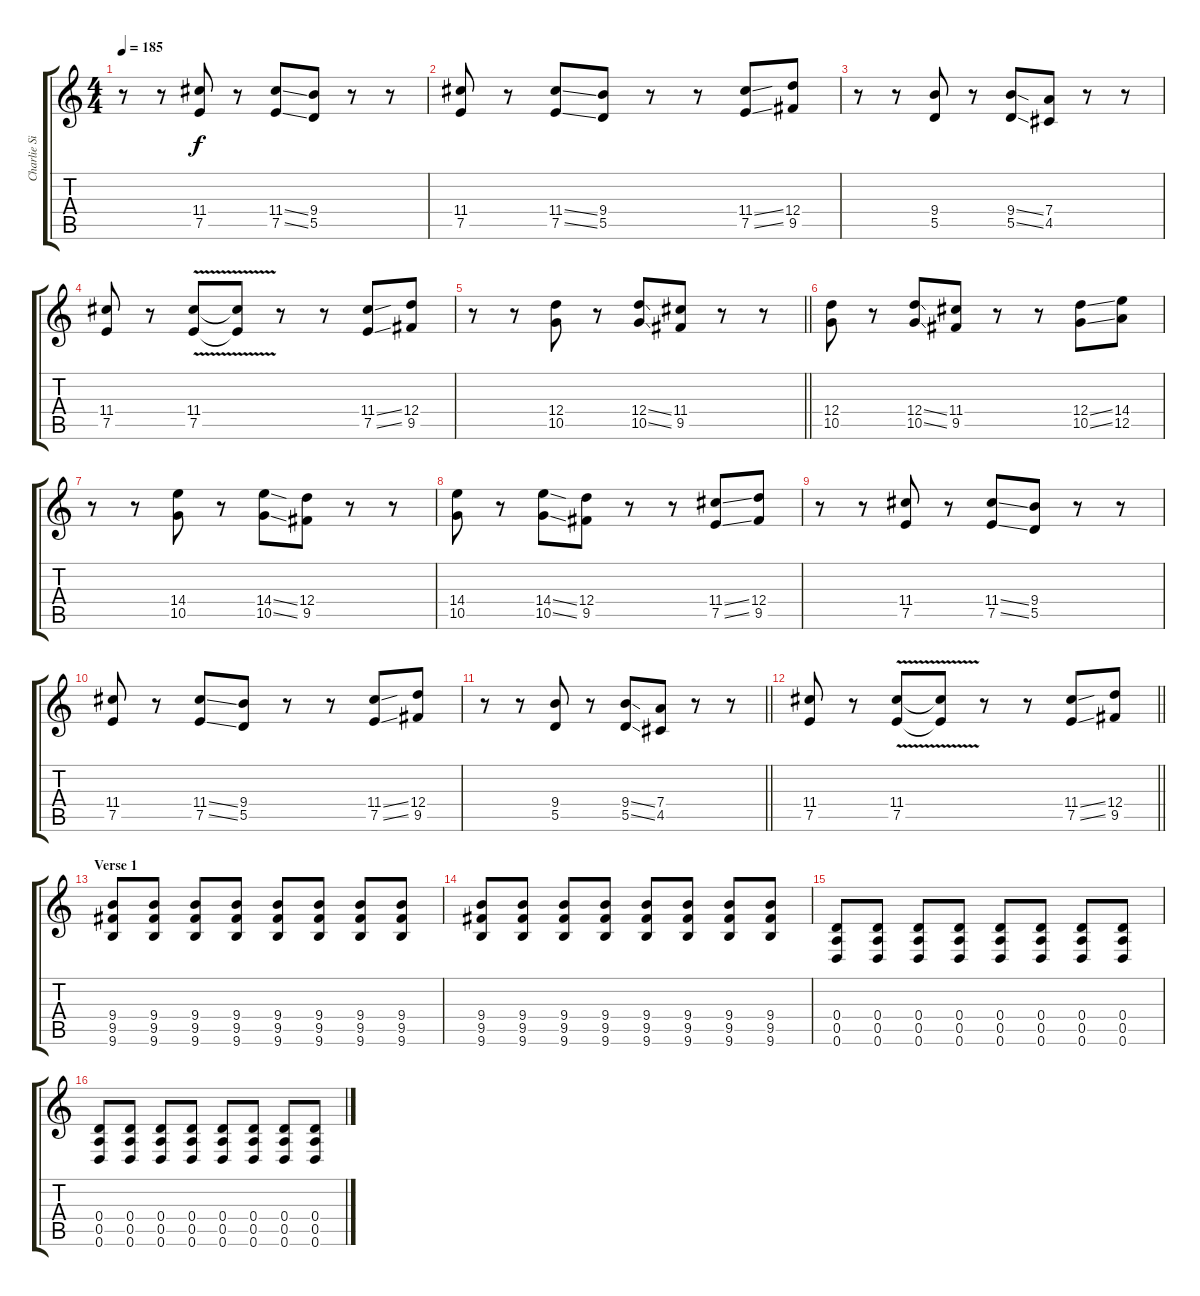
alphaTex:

\track ("Charlie Simpson" "Charlie Si") {instrument overdrivenguitar}
\staff {score tabs}
\tuning (E4 B3 G3 D3 A2 D2) {hide}
\ts (4 4)
\tempo 185
\clef g2
\ks c
r.8{dy f} r.8 (11.4 7.5).8 r.8 (11.4{ss} 7.5{ss}).8 (9.4 5.5).8 r.8 r.8 |
(11.4 7.5).8 r.8 (11.4{ss} 7.5{ss}).8 (9.4 5.5).8 r.8 r.8 (11.4{ss} 7.5{ss}).8 (12.4 9.5).8 |
r.8 r.8 (9.4 5.5).8 r.8 (9.4{ss} 5.5{ss}).8 (7.4 4.5).8 r.8 r.8 |
(11.4 7.5).8 r.8 (11.4{v} 7.5{v}).8 (11.4{t} 7.5{t}).8 r.8 r.8 (11.4{ss} 7.5{ss}).8 (12.4 9.5).8 |
\barLineRight lightlight
r.8 r.8 (12.4 10.5).8 r.8 (12.4{ss} 10.5{ss}).8 (11.4 9.5).8 r.8 r.8 |
(12.4 10.5).8 r.8 (12.4{ss} 10.5{ss}).8 (11.4 9.5).8 r.8 r.8 (12.4{ss} 10.5{ss}).8 (14.4 12.5).8 |
r.8 r.8 (14.4 10.5).8 r.8 (14.4{ss} 10.5{ss}).8 (12.4 9.5).8 r.8 r.8 |
(14.4 10.5).8 r.8 (14.4{ss} 10.5{ss}).8 (12.4 9.5).8 r.8 r.8 (11.4{ss} 7.5{ss}).8 (12.4 9.5).8 |
r.8 r.8 (11.4 7.5).8 r.8 (11.4{ss} 7.5{ss}).8 (9.4 5.5).8 r.8 r.8 |
(11.4 7.5).8 r.8 (11.4{ss} 7.5{ss}).8 (9.4 5.5).8 r.8 r.8 (11.4{ss} 7.5{ss}).8 (12.4 9.5).8 |
\barLineRight lightlight
r.8 r.8 (9.4 5.5).8 r.8 (9.4{ss} 5.5{ss}).8 (7.4 4.5).8 r.8 r.8 |
\section ("" "")
\barLineRight lightlight
(11.4 7.5).8 r.8 (11.4{v} 7.5{v}).8 (11.4{t} 7.5{t}).8 r.8 r.8 (11.4{ss} 7.5{ss}).8 (12.4 9.5).8 |
\section ("" "Verse 1")
(9.4 9.5 9.6).8 (9.4 9.5 9.6).8 (9.4 9.5 9.6).8 (9.4 9.5 9.6).8 (9.4 9.5 9.6).8 (9.4 9.5 9.6).8 (9.4 9.5 9.6).8 (9.4 9.5 9.6).8 |
(9.4 9.5 9.6).8 (9.4 9.5 9.6).8 (9.4 9.5 9.6).8 (9.4 9.5 9.6).8 (9.4 9.5 9.6).8 (9.4 9.5 9.6).8 (9.4 9.5 9.6).8 (9.4 9.5 9.6).8 |
(0.4 0.5 0.6).8 (0.4 0.5 0.6).8 (0.4 0.5 0.6).8 (0.4 0.5 0.6).8 (0.4 0.5 0.6).8 (0.4 0.5 0.6).8 (0.4 0.5 0.6).8 (0.4 0.5 0.6).8 |
(0.4 0.5 0.6).8 (0.4 0.5 0.6).8 (0.4 0.5 0.6).8 (0.4 0.5 0.6).8 (0.4 0.5 0.6).8 (0.4 0.5 0.6).8 (0.4 0.5 0.6).8 (0.4 0.5 0.6).8
